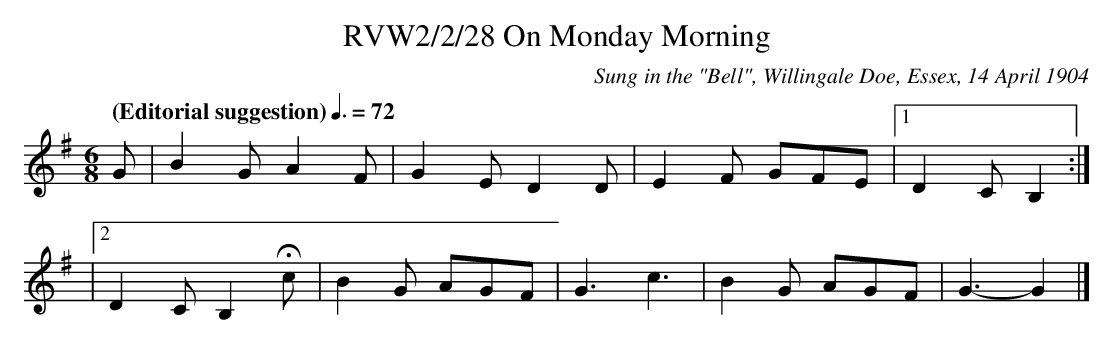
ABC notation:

X:1
T:RVW2/2/28 On Monday Morning
C:Sung in the "Bell", Willingale Doe, Essex, 14 April 1904
L:1/8
Q: "(Editorial suggestion)" 3/8=72
M:6/8
K:G
G | B2 G A2 F | G2 E D2 D | E2 F GFE |1 D2 C B,2 :|
|2 D2 C B,2 Hc | B2 G AGF | G3 c3 | B2 G AGF | G3-G2|]
